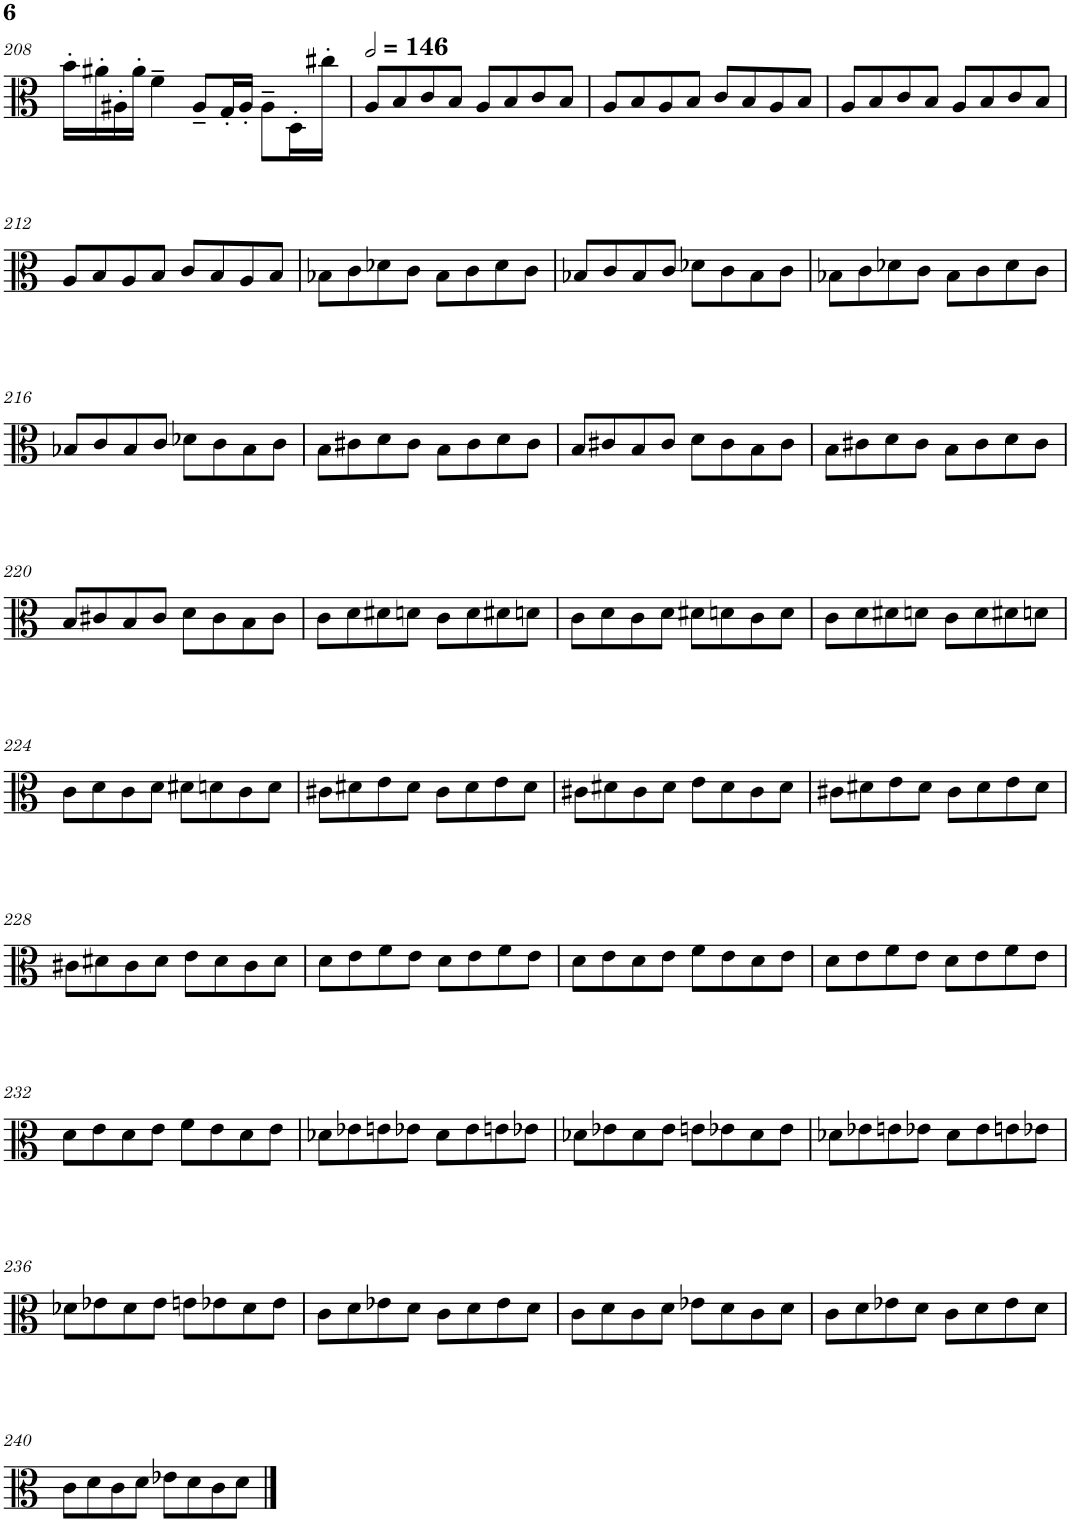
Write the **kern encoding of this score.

**kern
*part1
*staff1
*I"Viola
*I'Vla.
!!LO:PB:g=z
*clefC3
*k[]
*M4/4
=208
16b'\LL
16a#X'\
16A#X'\
16a#'\JJ
4f~\
8A#~/L
16G'/L
16A#'/JJ
8A#~\L
16D'\L
16cc#X'\JJ
=209
*MM292
8A/L
8B/
8c/
8B/J
8A/L
8B/
8c/
8B/J
=210
8A/L
8B/
8A/
8B/J
8c/L
8B/
8A/
8B/J
=211
8A/L
8B/
8c/
8B/J
8A/L
8B/
8c/
8B/J
!!LO:LB:g=z
=212
8A/L
8B/
8A/
8B/J
8c/L
8B/
8A/
8B/J
=213
8B-X\L
8c\
8d-X\
8c\J
8B-\L
8c\
8d-\
8c\J
=214
8B-X/L
8c/
8B-/
8c/J
8d-X\L
8c\
8B-\
8c\J
=215
8B-X\L
8c\
8d-X\
8c\J
8B-\L
8c\
8d-\
8c\J
!!LO:LB:g=z
=216
8B-X/L
8c/
8B-/
8c/J
8d-X\L
8c\
8B-\
8c\J
=217
8B\L
8c#X\
8d\
8c#\J
8B\L
8c#\
8d\
8c#\J
=218
8B/L
8c#X/
8B/
8c#/J
8d\L
8c#\
8B\
8c#\J
=219
8B\L
8c#X\
8d\
8c#\J
8B\L
8c#\
8d\
8c#\J
!!LO:LB:g=z
=220
8B/L
8c#X/
8B/
8c#/J
8d\L
8c#\
8B\
8c#\J
=221
8c\L
8d\
8d#X\
8dn\J
8c\L
8d\
8d#X\
8dn\J
=222
8c\L
8d\
8c\
8d\J
8d#X\L
8dn\
8c\
8d\J
=223
8c\L
8d\
8d#X\
8dn\J
8c\L
8d\
8d#X\
8dn\J
!!LO:LB:g=z
=224
8c\L
8d\
8c\
8d\J
8d#X\L
8dn\
8c\
8d\J
=225
8c#X\L
8d#X\
8e\
8d#\J
8c#\L
8d#\
8e\
8d#\J
=226
8c#X\L
8d#X\
8c#\
8d#\J
8e\L
8d#\
8c#\
8d#\J
=227
8c#X\L
8d#X\
8e\
8d#\J
8c#\L
8d#\
8e\
8d#\J
!!LO:LB:g=z
=228
8c#X\L
8d#X\
8c#\
8d#\J
8e\L
8d#\
8c#\
8d#\J
=229
8d\L
8e\
8f\
8e\J
8d\L
8e\
8f\
8e\J
=230
8d\L
8e\
8d\
8e\J
8f\L
8e\
8d\
8e\J
=231
8d\L
8e\
8f\
8e\J
8d\L
8e\
8f\
8e\J
!!LO:LB:g=z
=232
8d\L
8e\
8d\
8e\J
8f\L
8e\
8d\
8e\J
=233
8d-X\L
8e-X\
8en\
8e-X\J
8d-\L
8e-\
8en\
8e-X\J
=234
8d-X\L
8e-X\
8d-\
8e-\J
8en\L
8e-X\
8d-\
8e-\J
=235
8d-X\L
8e-X\
8en\
8e-X\J
8d-\L
8e-\
8en\
8e-X\J
!!LO:LB:g=z
=236
8d-X\L
8e-X\
8d-\
8e-\J
8en\L
8e-X\
8d-\
8e-\J
=237
8c\L
8d\
8e-X\
8d\J
8c\L
8d\
8e-\
8d\J
=238
8c\L
8d\
8c\
8d\J
8e-X\L
8d\
8c\
8d\J
=239
8c\L
8d\
8e-X\
8d\J
8c\L
8d\
8e-\
8d\J
!!LO:LB:g=z
=240
8c\L
8d\
8c\
8d\J
8e-X\L
8d\
8c\
8d\J
==
*-
